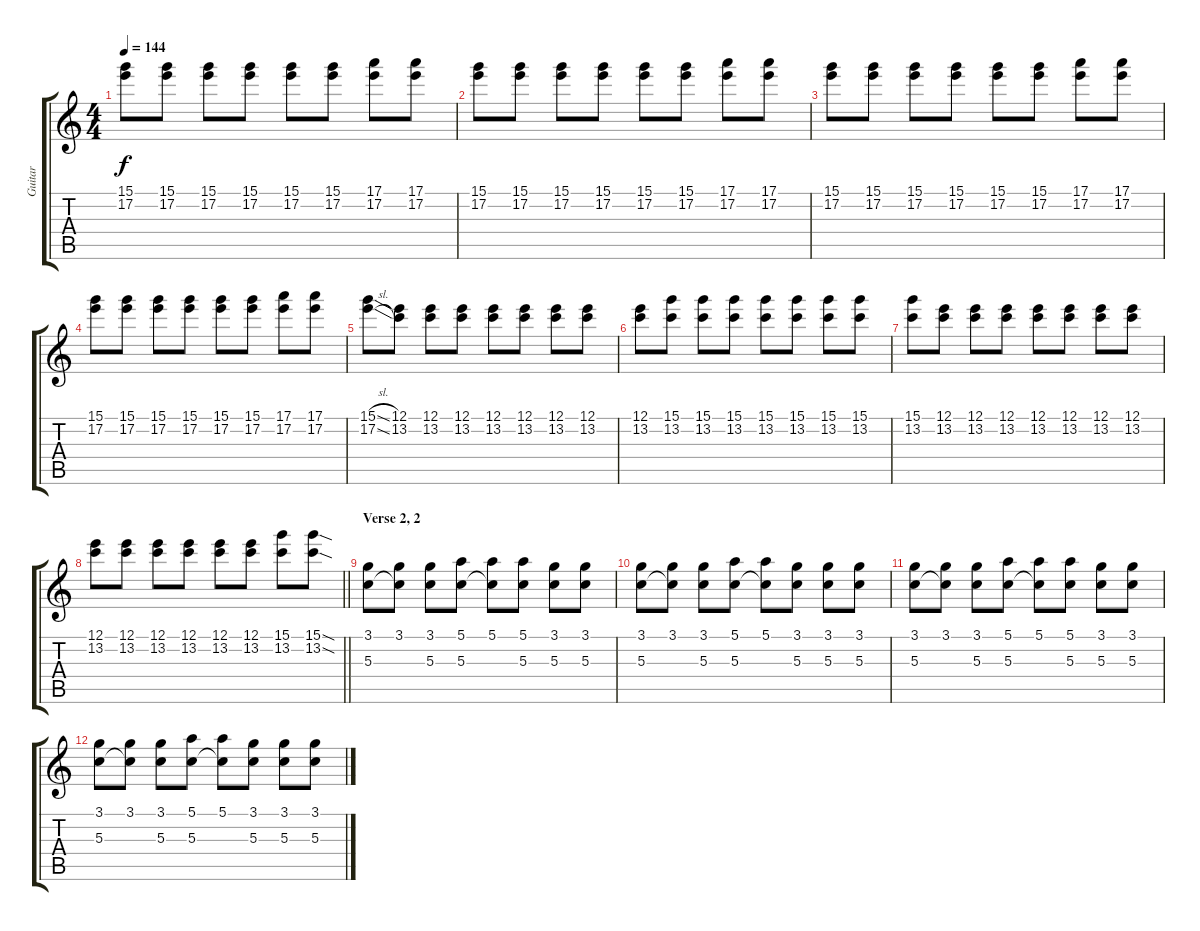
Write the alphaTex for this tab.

\track ("Guitar" "Guitar") {instrument overdrivenguitar}
\staff {score tabs}
\tuning (E4 B3 G3 D3 A2 E2) {hide}
\ts (4 4)
\tempo 144
\clef g2
\ks c
(15.1 17.2).8{dy f volume 7} (15.1 17.2).8 (15.1 17.2).8 (15.1 17.2).8 (15.1 17.2).8 (15.1 17.2).8 (17.1 17.2).8 (17.1 17.2).8 |
(15.1 17.2).8 (15.1 17.2).8 (15.1 17.2).8 (15.1 17.2).8 (15.1 17.2).8 (15.1 17.2).8 (17.1 17.2).8 (17.1 17.2).8 |
(15.1 17.2).8 (15.1 17.2).8 (15.1 17.2).8 (15.1 17.2).8 (15.1 17.2).8 (15.1 17.2).8 (17.1 17.2).8 (17.1 17.2).8 |
(15.1 17.2).8 (15.1 17.2).8 (15.1 17.2).8 (15.1 17.2).8 (15.1 17.2).8 (15.1 17.2).8 (17.1 17.2).8 (17.1 17.2).8 |
(15.1{sl} 17.2{sl}).8 (12.1 13.2).8 (12.1 13.2).8 (12.1 13.2).8 (12.1 13.2).8 (12.1 13.2).8 (12.1 13.2).8 (12.1 13.2).8 |
(12.1 13.2).8 (15.1 13.2).8 (15.1 13.2).8 (15.1 13.2).8 (15.1 13.2).8 (15.1 13.2).8 (15.1 13.2).8 (15.1 13.2).8 |
(15.1 13.2).8 (12.1 13.2).8 (12.1 13.2).8 (12.1 13.2).8 (12.1 13.2).8 (12.1 13.2).8 (12.1 13.2).8 (12.1 13.2).8 |
\barLineRight lightlight
(12.1 13.2).8 (12.1 13.2).8 (12.1 13.2).8 (12.1 13.2).8 (12.1 13.2).8 (12.1 13.2).8 (15.1 13.2).8 (15.1{sod} 13.2{sod}).8 |
\section ("" "Verse 2, 2")
(3.1 5.3).8 (3.1 5.3{t}).8 (3.1 5.3).8 (5.1 5.3).8 (5.1 5.3{t}).8 (5.1 5.3).8 (3.1 5.3).8 (3.1 5.3).8 |
(3.1 5.3).8 (3.1 5.3{t}).8 (3.1 5.3).8 (5.1 5.3).8 (5.1 5.3{t}).8 (3.1 5.3).8 (3.1 5.3).8 (3.1 5.3).8 |
(3.1 5.3).8 (3.1 5.3{t}).8 (3.1 5.3).8 (5.1 5.3).8 (5.1 5.3{t}).8 (5.1 5.3).8 (3.1 5.3).8 (3.1 5.3).8 |
(3.1 5.3).8 (3.1 5.3{t}).8 (3.1 5.3).8 (5.1 5.3).8 (5.1 5.3{t}).8 (3.1 5.3).8 (3.1 5.3).8 (3.1 5.3).8
